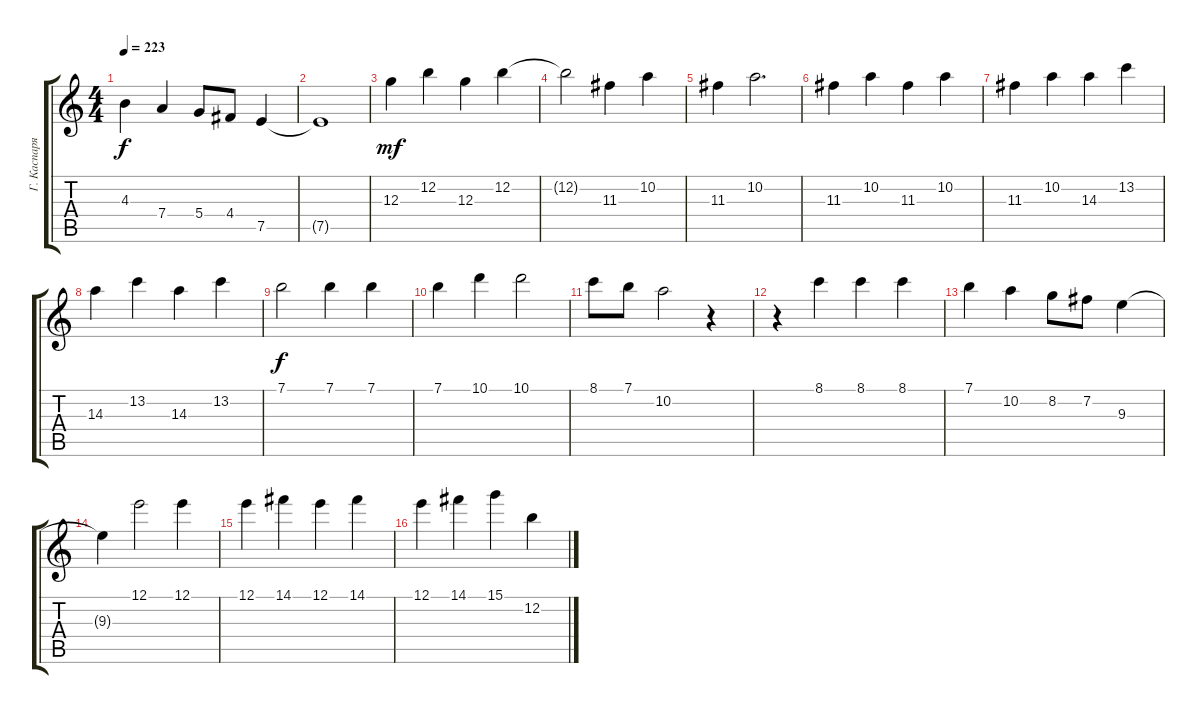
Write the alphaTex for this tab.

\track ("Г. Каспарян" "Г. Каспаря") {instrument electricguitarclean}
\staff {score tabs}
\tuning (E4 B3 G3 D3 A2 E2) {hide}
\ts (4 4)
\tempo 223
\clef g2
\ks c
4.3.4{dy f} 7.4.4 5.4.8 4.4.8 7.5.4 |
7.5{t}.1 |
12.3.4{dy mf} 12.2.4 12.3.4 12.2.4 |
12.2{t}.2 11.3.4 10.2.4 |
11.3.4 10.2.2{d} |
11.3.4 10.2.4 11.3.4 10.2.4 |
11.3.4 10.2.4 14.3.4 13.2.4 |
14.3.4 13.2.4 14.3.4 13.2.4 |
7.1.2{dy f} 7.1.4 7.1.4 |
7.1.4 10.1.4 10.1.2 |
8.1.8 7.1.8 10.2.2 r.4 |
r.4 8.1.4 8.1.4 8.1.4 |
7.1.4 10.2.4 8.2.8 7.2.8 9.3.4 |
9.3{t}.4 12.1.2 12.1.4 |
12.1.4 14.1.4 12.1.4 14.1.4 |
12.1.4 14.1.4 15.1.4 12.2.4
